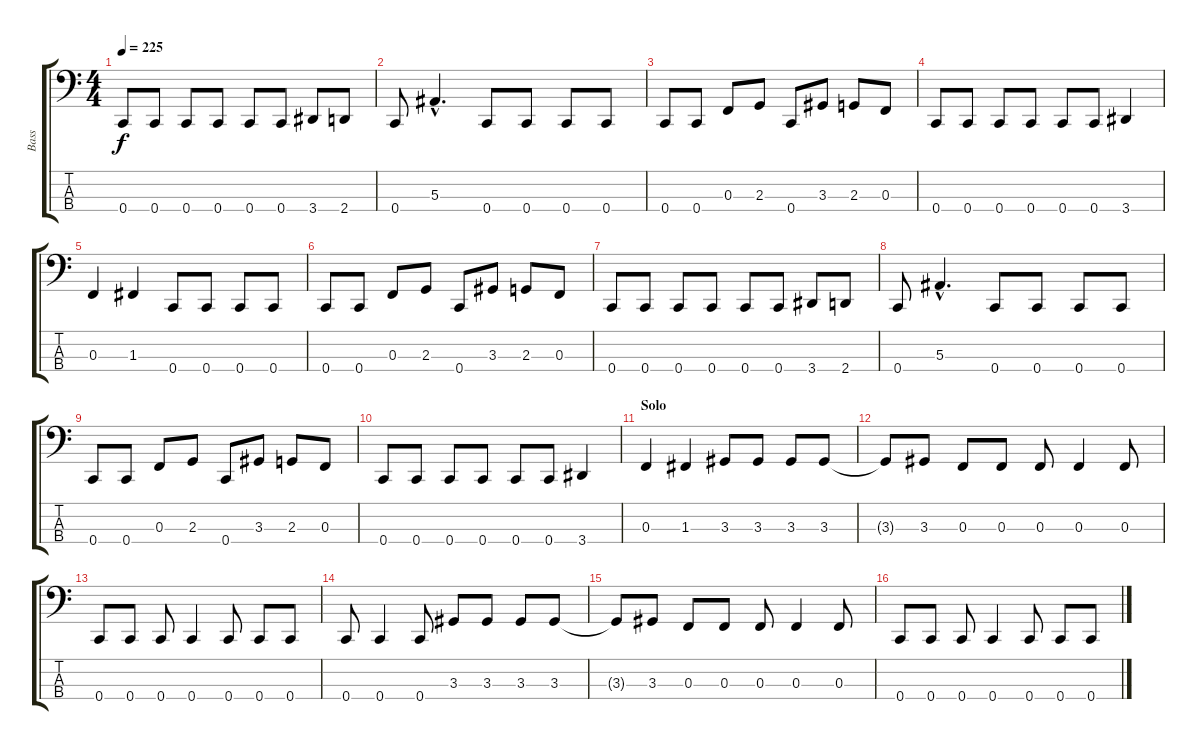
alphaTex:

\track ("Bass" "Bass") {instrument electricbassfinger}
\staff {score tabs}
\tuning (Eb2 Bb1 F1 C1) {hide}
\ts (4 4)
\tempo 225
\clef f4
\ks c
0.4.8{dy f} 0.4.8 0.4.8 0.4.8 0.4.8 0.4.8 3.4.8 2.4.8 |
0.4.8 5.3{hac}.4{d} 0.4.8 0.4.8 0.4.8 0.4.8 |
0.4.8 0.4.8 0.3.8 2.3.8 0.4.8 3.3.8 2.3.8 0.3.8 |
0.4.8 0.4.8 0.4.8 0.4.8 0.4.8 0.4.8 3.4.4 |
0.3.4 1.3.4 0.4.8 0.4.8 0.4.8 0.4.8 |
0.4.8 0.4.8 0.3.8 2.3.8 0.4.8 3.3.8 2.3.8 0.3.8 |
0.4.8 0.4.8 0.4.8 0.4.8 0.4.8 0.4.8 3.4.8 2.4.8 |
0.4.8 5.3{hac}.4{d} 0.4.8 0.4.8 0.4.8 0.4.8 |
0.4.8 0.4.8 0.3.8 2.3.8 0.4.8 3.3.8 2.3.8 0.3.8 |
0.4.8 0.4.8 0.4.8 0.4.8 0.4.8 0.4.8 3.4.4 |
\section ("" "Solo")
0.3.4 1.3.4 3.3.8 3.3.8 3.3.8 3.3.8 |
3.3{t}.8 3.3.8 0.3.8 0.3.8 0.3.8 0.3.4 0.3.8 |
0.4.8 0.4.8 0.4.8 0.4.4 0.4.8 0.4.8 0.4.8 |
0.4.8 0.4.4 0.4.8 3.3.8 3.3.8 3.3.8 3.3.8 |
3.3{t}.8 3.3.8 0.3.8 0.3.8 0.3.8 0.3.4 0.3.8 |
0.4.8 0.4.8 0.4.8 0.4.4 0.4.8 0.4.8 0.4.8
